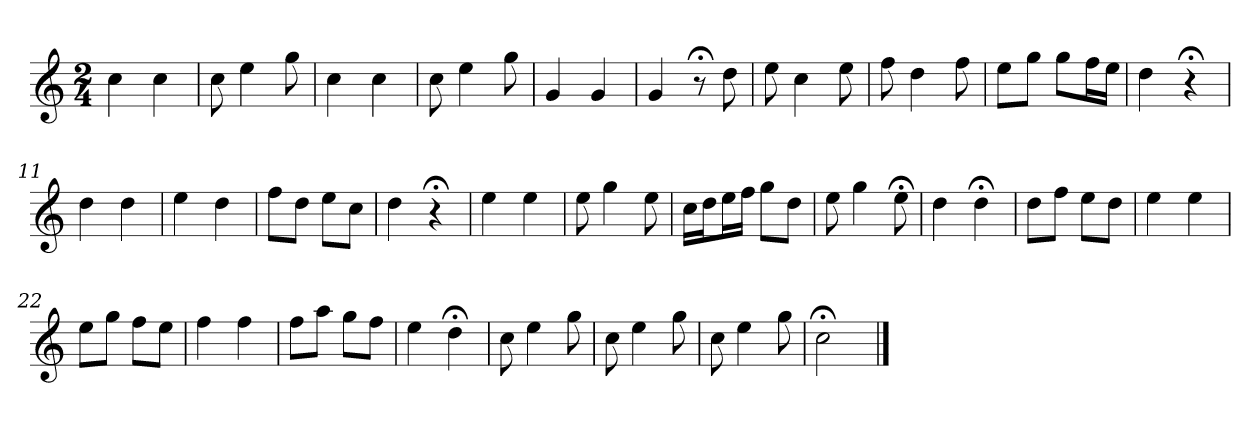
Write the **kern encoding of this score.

**kern
*part1
*staff1
*k[]
*C:
*M2/4
*MM120
=1
4cc
4cc
=2
8cc
4ee
8gg
=3
4cc
4cc
=4
8cc
4ee
8gg
=5
4g
4g
=6
4g
8r;<
8dd
=7
8ee
4cc
8ee
=8
8ff
4dd
8ff
=9
8eeL
8ggJ
8ggL
16ffL
16eeJJ
=10
4dd
4r;<
=11
4dd
4dd
=12
4ee
4dd
=13
8ffL
8ddJ
8eeL
8ccJ
=14
4dd
4r;<
=15
4ee
4ee
=16
8ee
4gg
8ee
=17
16ccLL
16ddJ
16eeL
16ffJJ
8ggL
8ddJ
=18
8ee
4gg
8ee;<
=19
4dd
4dd;<
=20
8ddL
8ffJ
8eeL
8ddJ
=21
4ee
4ee
=22
8eeL
8ggJ
8ffL
8eeJ
=23
4ff
4ff
=24
8ffL
8aaJ
8ggL
8ffJ
=25
4ee
4dd;<
=26
8cc
4ee
8gg
=27
8cc
4ee
8gg
=28
8cc
4ee
8gg
=29
2cc;<
==
*-
